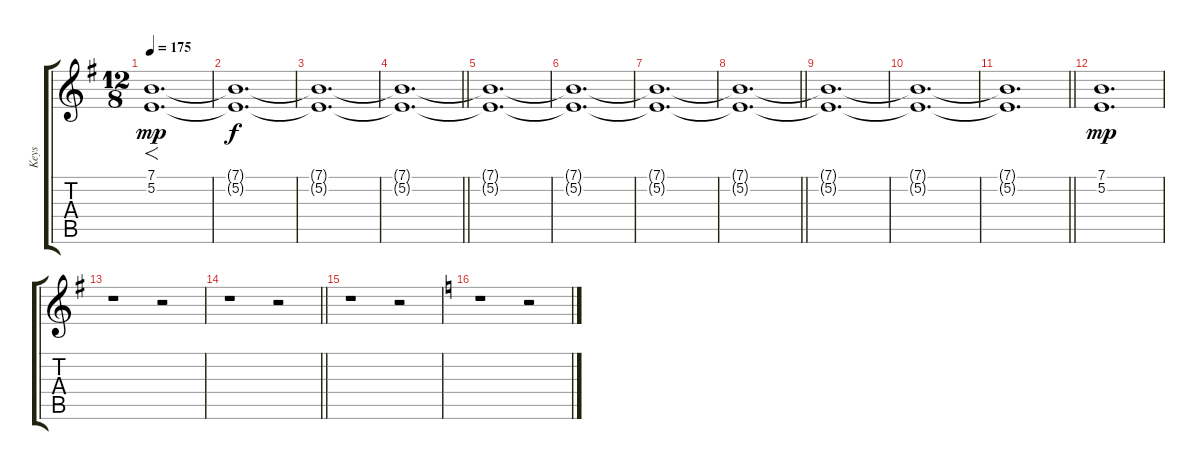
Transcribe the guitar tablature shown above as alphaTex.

\track ("Keys" "Keys") {instrument synthstrings1}
\staff {score tabs}
\tuning (E4 B3 G3 D3 A2 E2) {hide}
\ts (12 8)
\tempo 175
\clef g2
\ks g
(7.1 5.2).1{f d dy mp instrument synthstrings1} |
(7.1{t} 5.2{t}).1{d dy f} |
(7.1{t} 5.2{t}).1{d} |
\barLineRight lightlight
(7.1{t} 5.2{t}).1{d} |
(7.1{t} 5.2{t}).1{d} |
(7.1{t} 5.2{t}).1{d} |
(7.1{t} 5.2{t}).1{d} |
\barLineRight lightlight
(7.1{t} 5.2{t}).1{d} |
(7.1{t} 5.2{t}).1{d} |
(7.1{t} 5.2{t}).1{d} |
\barLineRight lightlight
(7.1{t} 5.2{t}).1{d} |
(7.1 5.2).1{d dy mp} |
r.1 r.2 |
\barLineRight lightlight
r.1 r.2 |
r.1 r.2 |
\ks c
r.1 r.2
